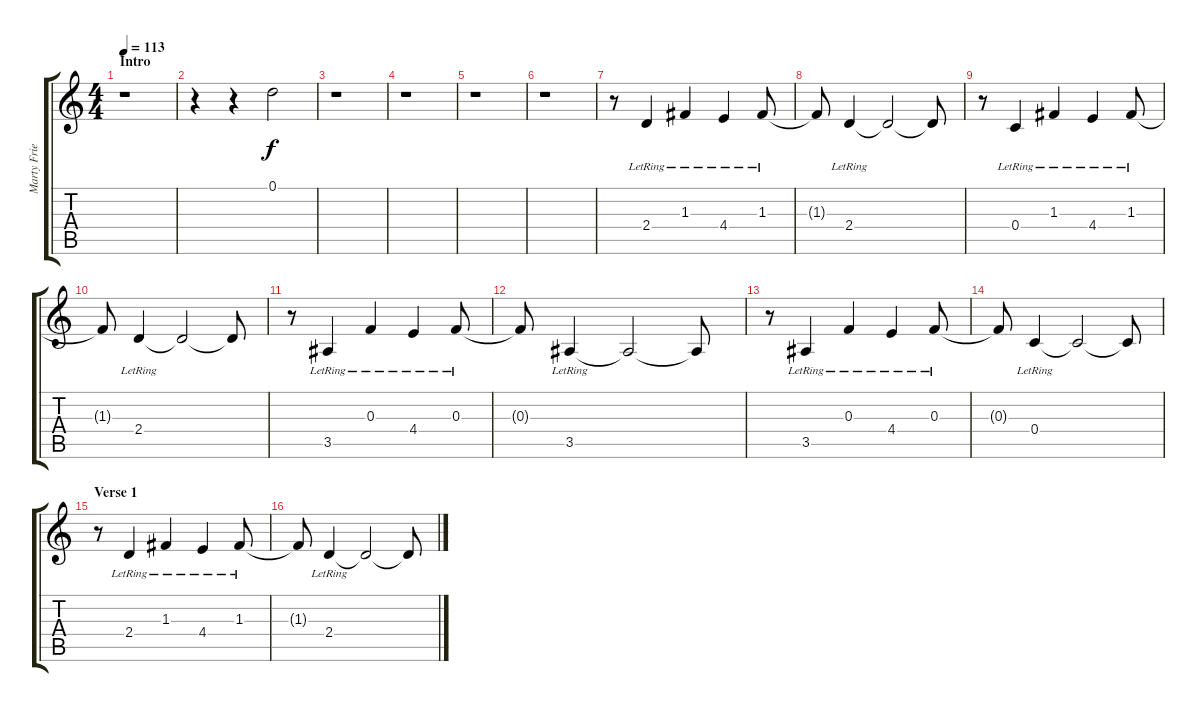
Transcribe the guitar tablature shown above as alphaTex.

\track ("Marty Friedman / FX" "Marty Frie") {instrument acousticguitarsteel}
\staff {score tabs}
\tuning (D4 A3 F3 C3 G2 D2) {hide}
\ts (4 4)
\section ("" "Intro")
\tempo 113
\clef g2
\ks c
r.1{dy f instrument acousticguitarsteel} |
r.4{instrument reversecymbal} r.4 0.1.2 |
r.1 |
r.1 |
r.1 |
r.1 |
r.8{volume 13 instrument acousticguitarsteel} 2.4{lr}.4 1.3{lr}.4 4.4{lr}.4 1.3{lr}.8 |
1.3{t}.8 2.4{lr}.4 2.4{t}.2 2.4{t}.8 |
r.8{instrument acousticguitarsteel} 0.4{lr}.4 1.3{lr}.4 4.4{lr}.4 1.3{lr}.8 |
1.3{t}.8 2.4{lr}.4 2.4{t}.2 2.4{t}.8 |
r.8{instrument acousticguitarsteel} 3.5{lr}.4 0.3{lr}.4 4.4{lr}.4 0.3{lr}.8 |
0.3{t}.8 3.5{lr}.4 3.5{t}.2 3.5{t}.8 |
r.8{instrument acousticguitarsteel} 3.5{lr}.4 0.3{lr}.4 4.4{lr}.4 0.3{lr}.8 |
0.3{t}.8 0.4{lr}.4 0.4{t}.2 0.4{t}.8 |
\section ("" "Verse 1")
r.8{instrument acousticguitarsteel} 2.4{lr}.4 1.3{lr}.4 4.4{lr}.4 1.3{lr}.8 |
1.3{t}.8 2.4{lr}.4 2.4{t}.2 2.4{t}.8
